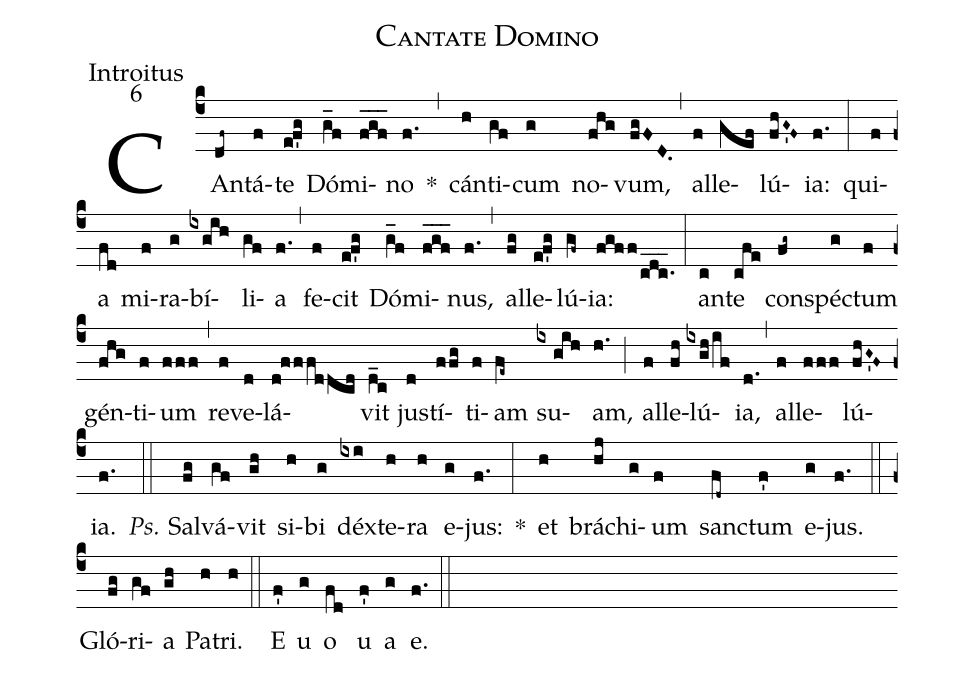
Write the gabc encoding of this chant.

name:Cantate Domino;
office-part:Introitus;
mode:6;
%%
(c4) CAn(df~)tá(f)te(e!f'g) Dó(g_f)mi(fgf___)no(f.) *(,) cán(h)ti(gf)cum(g) no(fhg)vum,(fgFD.) (,) al(f)le(gef)lú(fhG~'F~)ia:(f.) (:)
qui(f)a(fd) mi(f)ra(g)bí(ixgih)li(gf)a(f.) (,) fe(f)cit(e!f'g) Dó(g_f)mi(fgf___)nus,(f.) (,) al(fg)le(e!f'g)lú(gf~)ia:(fgff/cdc.___) (:)
an(c)te(cfe) con(fg~)spéc(g)tum(f) gén(fhg)ti(f)um(fff) (,) re(f)ve(d)lá(d!fffddcd)vit(d_c) jus(d)tí(ffg)ti(f)am(fe~) su(ix/gih)am,(h.) (;) al(f)le(fh)lú(ixgh/if)ia,(d.) (,) al(f)le(fff)lú(fhG~'F~)ia.(f.) (::)
<i>Ps.</i> Sal(fg)vá(gf)vit(gh) si(h)bi(g) déx(ixi)te(h)ra(h) e(g)jus:(f.) *(:)
et(h) brá(hj)chi(g)um(f) sanc(fd~)tum(f') e(g)jus.(f.) (::)
Gló(fg)ri(gf)a(gh) Pa(h)tri.(h) (::)
E(f') u(g) o(fd) u(f') a(g) e.(f.) (::)
